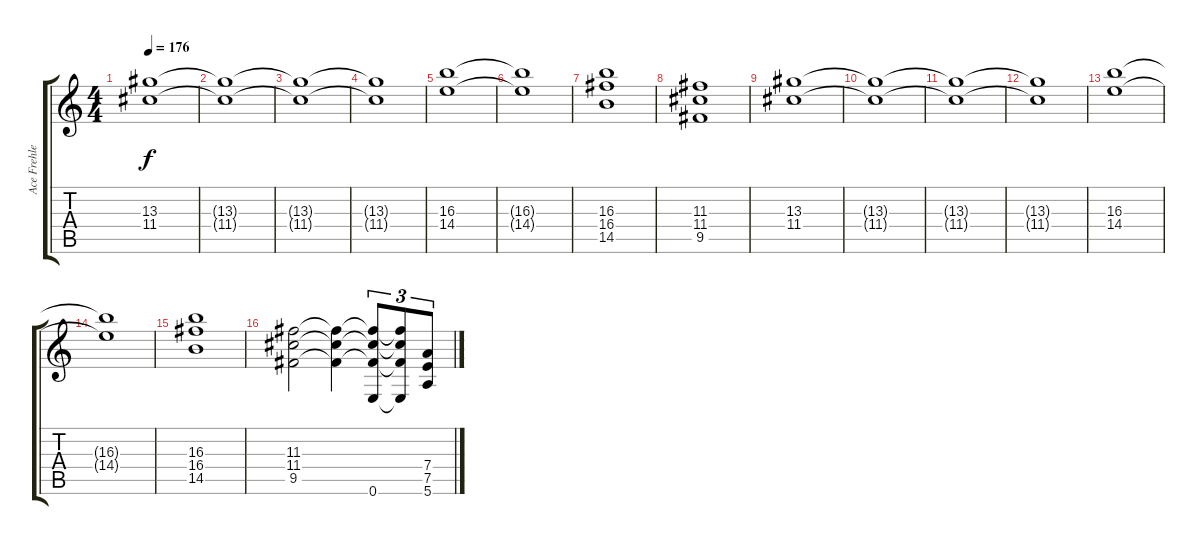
\track ("Ace Frehley" "Ace Frehle") {instrument distortionguitar}
\staff {score tabs}
\tuning (E4 B3 G3 D3 A2 E2) {hide}
\ts (4 4)
\tempo 176
\clef g2
\ks c
(13.3 11.4).1{dy f} |
(13.3{t} 11.4{t}).1 |
(13.3{t} 11.4{t}).1 |
(13.3{t} 11.4{t}).1 |
(16.3 14.4).1 |
(16.3{t} 14.4{t}).1 |
(16.3 16.4 14.5).1 |
(11.3 11.4 9.5).1 |
(13.3 11.4).1 |
(13.3{t} 11.4{t}).1 |
(13.3{t} 11.4{t}).1 |
(13.3{t} 11.4{t}).1 |
(16.3 14.4).1 |
(16.3{t} 14.4{t}).1 |
(16.3 16.4 14.5).1 |
(11.3 11.4 9.5).2 (11.3{t} 11.4{t} 9.5{t}).4 (11.3{t} 11.4{t} 9.5{t} 0.6).8{tu (3 2)} (11.3{t} 11.4{t} 9.5{t} 0.6{t}).8{tu (3 2)} (7.4 7.5 5.6).8{tu (3 2)}
